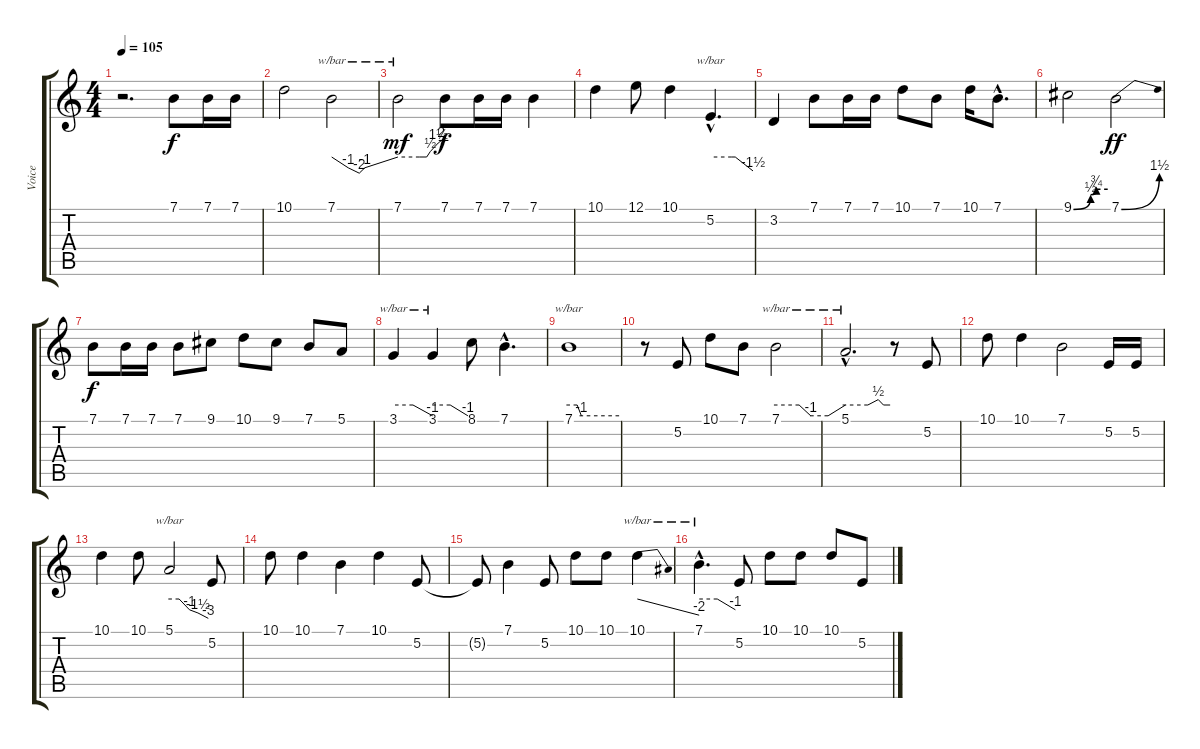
\track ("Voice" "Voice") {instrument synthvoice}
\staff {score tabs}
\tuning (E4 B3 G3 D3 A2 E2) {hide}
\ts (4 4)
\tempo 105
\clef g2
\ks c
r.2{d dy f} 7.1.8 7.1.16 7.1.16 |
10.1.2 7.1.2{tbe (custom default 0 0 15 -4 25 -8 30 -4 60 0)} |
7.1.2{tbe (custom default 0 0 30 0 40 0 45 2 56 6 60 8) dy mf} 7.1.8{dy f} 7.1.16 7.1.16 7.1.4 |
10.1.4 12.1.8 10.1.4 5.2{hac}.4{d tbe (custom default 0 0 30 0 35 0 60 -6)} |
3.2.4 7.1.8 7.1.16 7.1.16 10.1.8 7.1.8 10.1.16 7.1{hac}.8{d} |
9.1{be (custom 0 0 30 2 40 3 60 3)}.2 7.1{be (bend 0 0 60 6)}.2{dy ff} |
7.1.8{dy f} 7.1.16 7.1.16 7.1.8 9.1.8 10.1.8 9.1.8 7.1.8 5.1.8 |
3.1.4{tbe (custom default 0 0 30 0 60 -4)} 3.1.4{tbe (custom default 0 0 30 0 60 -4)} 8.1.8 7.1{hac}.4{d} |
7.1.1{tbe (custom default 0 0 10 0 15 -4 60 -4)} |
r.8 5.2.8 10.1.8 7.1.8 7.1.2{tbe (custom default 0 0 20 0 30 -4 45 -4 60 0)} |
5.1{hac}.2{d tbe (custom default 0 0 30 0 44 2 51 0 60 0)} r.8 5.2.8 |
10.1.8 10.1.4 7.1.2 5.2.16 5.2.16 |
10.1.4 10.1.8 5.1.2{tbe (custom default 0 0 15 0 31 -4 44 -6 60 -12)} 5.2.8 |
10.1.8 10.1.4 7.1.4 10.1.4 5.2.8 |
5.2{t}.8 7.1.4 5.2.8 10.1.8 10.1.8 10.1.4{tbe (dive default 0 0 60 -8)} |
7.1{hac}.4{d tbe (custom default 0 0 30 0 60 -4)} 5.2.8 10.1.8 10.1.8 10.1.8 5.2.8
